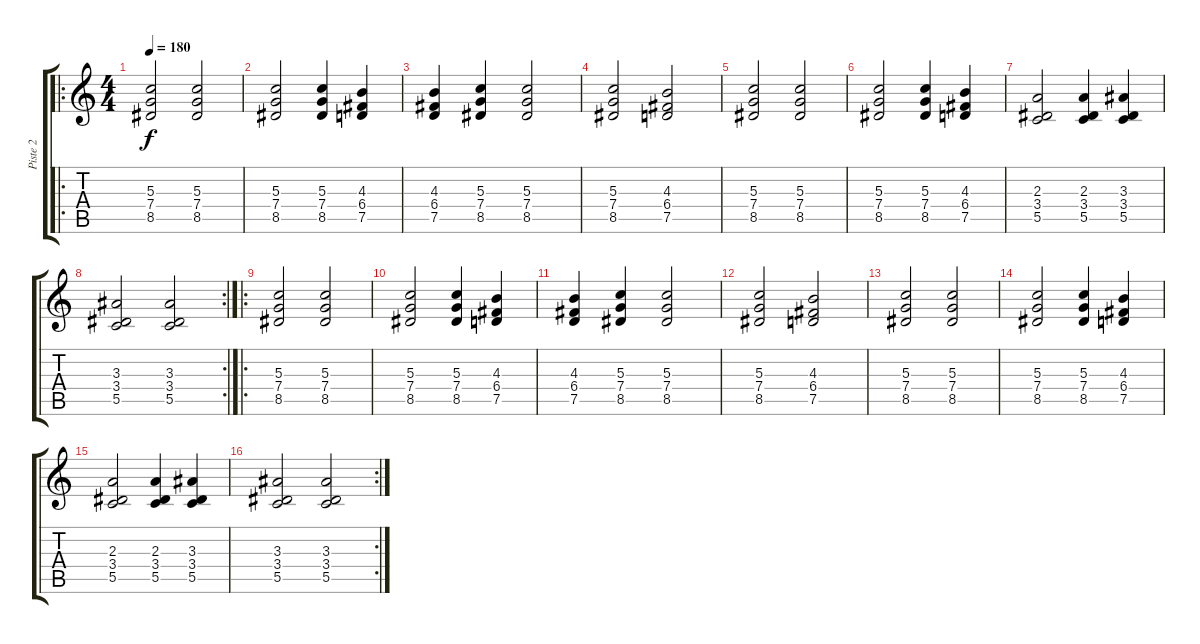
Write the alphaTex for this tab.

\track ("Piste 2" "Piste 2") {instrument distortionguitar}
\staff {score tabs}
\tuning (E4 C4 G3 C3 G2 C2) {hide}
\ro
\ts (4 4)
\section ("" "")
\tempo 180
\clef g2
\ks c
(5.3 7.4 8.5).2{dy f} (5.3 7.4 8.5).2 |
(5.3 7.4 8.5).2 (5.3 7.4 8.5).4 (4.3 6.4 7.5).4 |
(4.3 6.4 7.5).4 (5.3 7.4 8.5).4 (5.3 7.4 8.5).2 |
(5.3 7.4 8.5).2 (4.3 6.4 7.5).2 |
(5.3 7.4 8.5).2 (5.3 7.4 8.5).2 |
(5.3 7.4 8.5).2 (5.3 7.4 8.5).4 (4.3 6.4 7.5).4 |
(2.3 3.4 5.5).2 (2.3 3.4 5.5).4 (3.3 3.4 5.5).4 |
\rc 2
(3.3 3.4 5.5).2 (3.3 3.4 5.5).2 |
\ro
\section ("" "")
(5.3 7.4 8.5).2 (5.3 7.4 8.5).2 |
(5.3 7.4 8.5).2 (5.3 7.4 8.5).4 (4.3 6.4 7.5).4 |
(4.3 6.4 7.5).4 (5.3 7.4 8.5).4 (5.3 7.4 8.5).2 |
(5.3 7.4 8.5).2 (4.3 6.4 7.5).2 |
(5.3 7.4 8.5).2 (5.3 7.4 8.5).2 |
(5.3 7.4 8.5).2 (5.3 7.4 8.5).4 (4.3 6.4 7.5).4 |
(2.3 3.4 5.5).2 (2.3 3.4 5.5).4 (3.3 3.4 5.5).4 |
\rc 2
(3.3 3.4 5.5).2 (3.3 3.4 5.5).2
